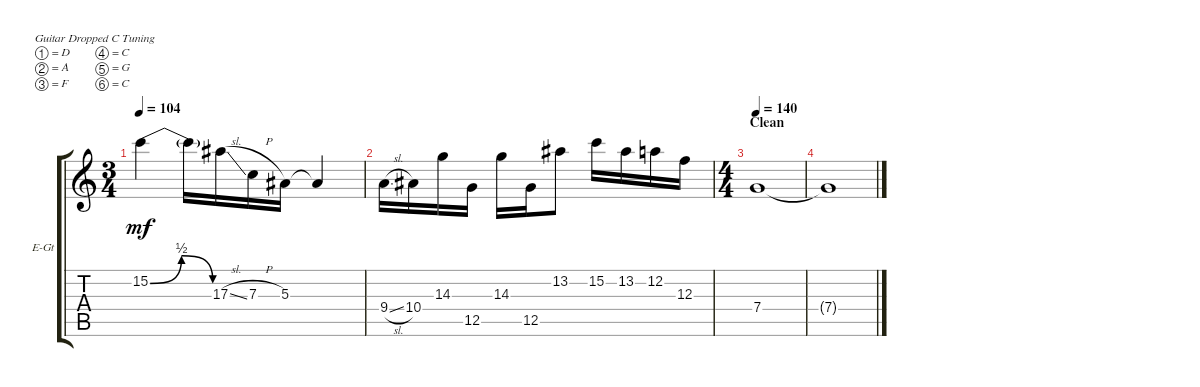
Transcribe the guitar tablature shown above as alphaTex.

\bracketExtendMode groupsimilarinstruments
\firstSystemTrackNameOrientation horizontal
\otherSystemsTrackNameOrientation horizontal
\track ("Solo" "E-Gt") {instrument distortionguitar}
\staff {score tabs}
\tuning (D4 A3 F3 C3 G2 C2)
\ts (3 4)
\tempo 104
\clef g2
\ks c
15.2{be (bendrelease 0 0 4.2 2 8.4 2 11.4 0)}.4{dy mf} 15.2{t}.16 17.3{sl}.16 7.3{h}.16 5.3.16 5.3{t}.4 |
\scale
0.333333 9.4{sl}.16 10.4.16 14.3.16 12.5.16 14.3.16 12.5.16 13.2.8 15.2.16 13.2.16 12.2.16 12.3.16 |
\ts (4 4)
\section ("" "Clean")
\tempo 140
7.4.1 |
7.4{t}.1
